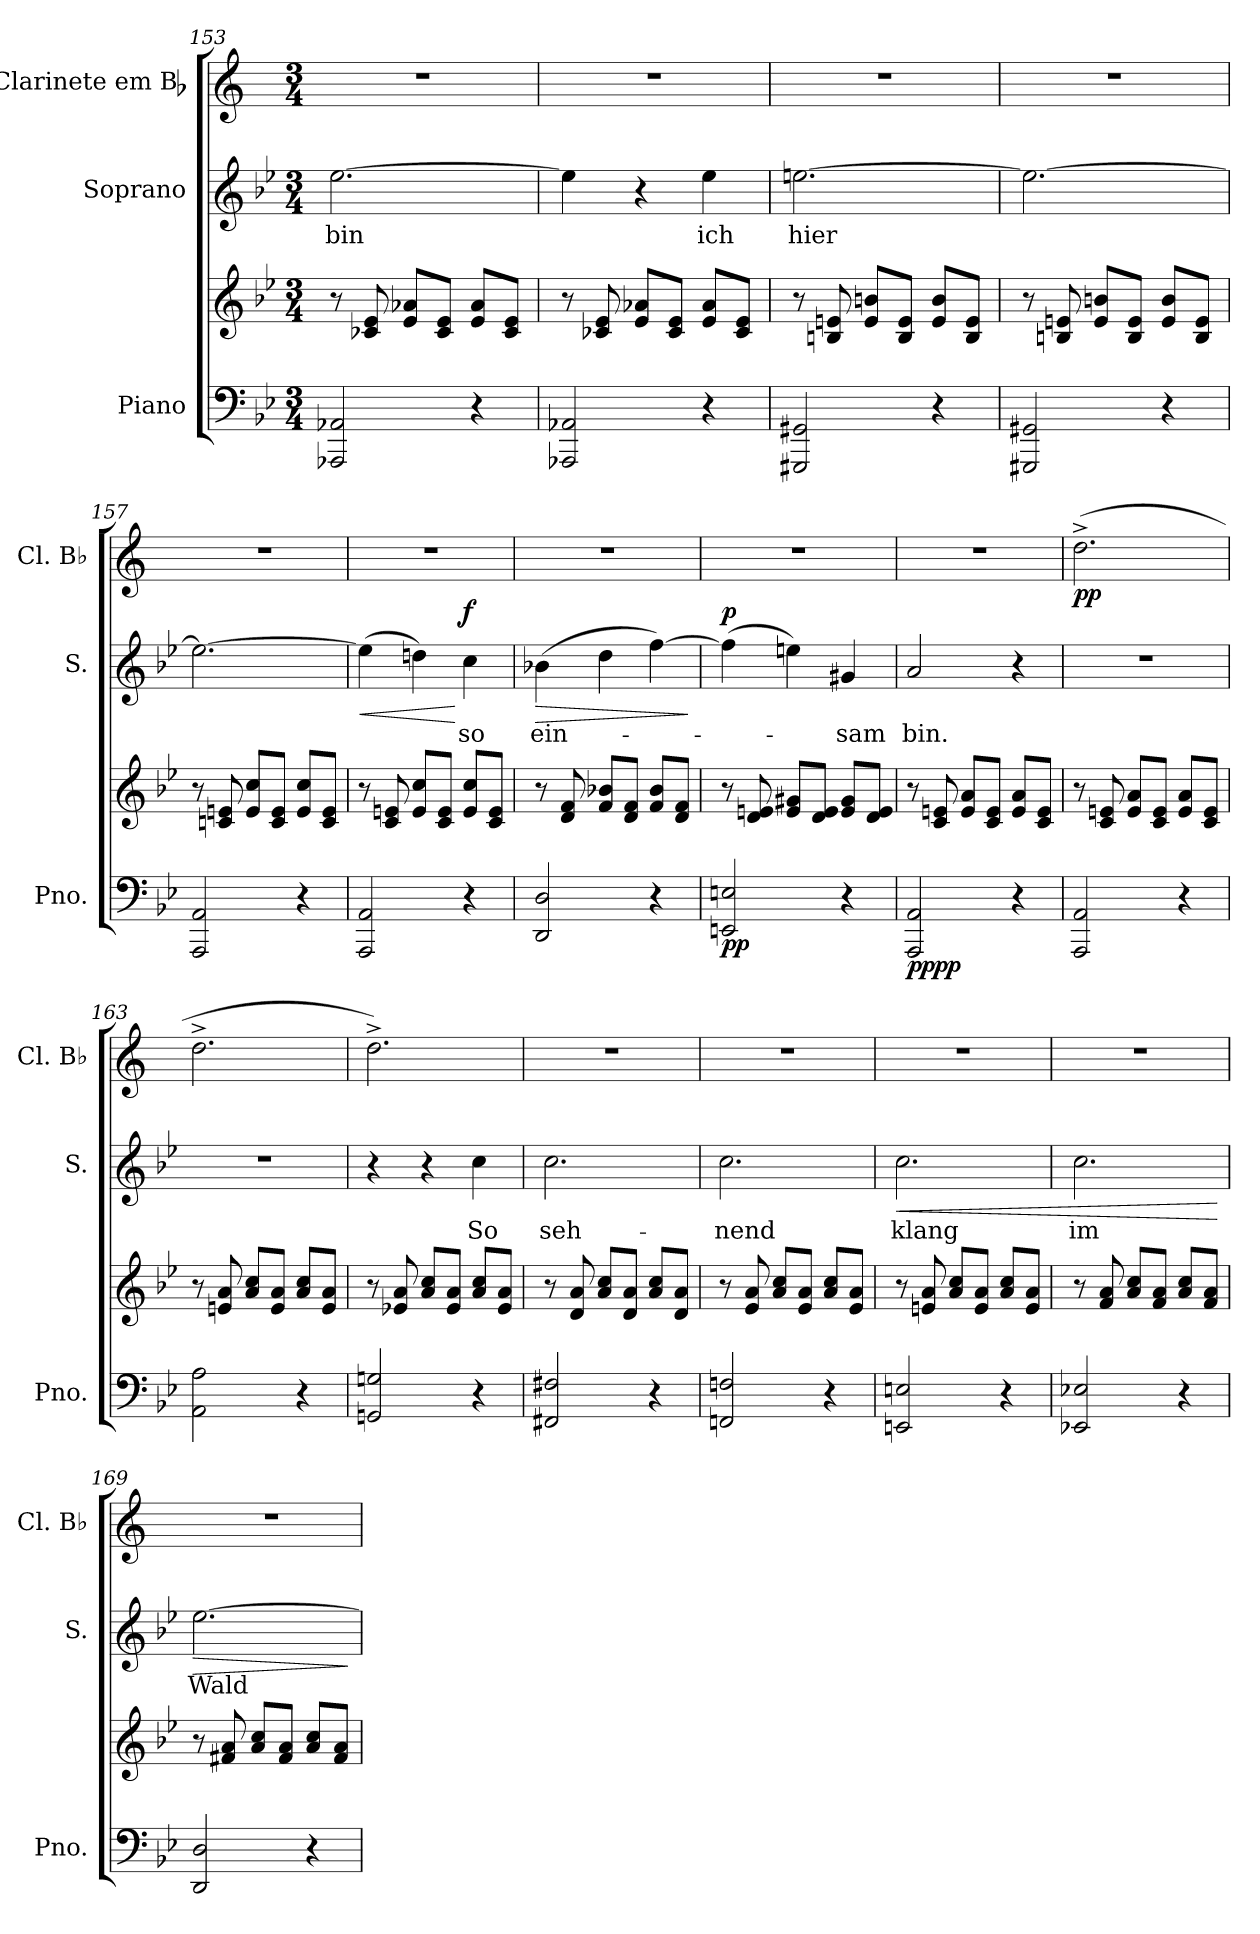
**kern	**kern	**dynam	**kern	**text	**dynam	**kern	**dynam
*part3	*part3	*part3	*part2	*part2	*part2	*part1	*part1
*staff4	*staff3	*staff3/4	*staff2	*staff2	*staff2	*staff1	*staff1
*I"Piano	*	*	*I"Soprano	*	*	*I"Clarinete em Bb	*
*I'Pno.	*	*	*I'S.	*	*	*I'Cl. Bb	*
*clefF4	*clefG2	*	*clefG2	*	*	*clefG2	*
*	*	*	*	*	*	*ITrd1c2	*
*k[b-e-]	*k[b-e-]	*	*k[b-e-]	*	*	*k[b-e-]	*
*M3/4	*M3/4	*	*M3/4	*	*	*M3/4	*
=153	=153	=153	=153	=153	=153	=153	=153
!	!	!	!	!LO:LY:b	!	!	!
2AAA-X/ 2AA-X/	8r	.	[2.ee-\	bin	.	2.r	.
.	8c-X/ 8e-/	.	.	.	.	.	.
.	8e-/ 8a-X/L	.	.	.	.	.	.
.	8c-/ 8e-/J	.	.	.	.	.	.
4r	8e-/ 8a-/L	.	.	.	.	.	.
.	8c-/ 8e-/J	.	.	.	.	.	.
=154	=154	=154	=154	=154	=154	=154	=154
2AAA-X/ 2AA-X/	8r	.	4ee-\]	.	.	2.r	.
.	8c-X/ 8e-/	.	.	.	.	.	.
.	8e-/ 8a-X/L	.	4r	.	.	.	.
.	8c-/ 8e-/J	.	.	.	.	.	.
!	!	!	!	!LO:LY:b	!	!	!
4r	8e-/ 8a-/L	.	4ee-\	ich	.	.	.
.	8c-/ 8e-/J	.	.	.	.	.	.
=155	=155	=155	=155	=155	=155	=155	=155
!	!	!	!	!LO:LY:b	!	!	!
2GGG#X/ 2GG#X/	8r	.	[2.een\	hier	.	2.r	.
.	8Bn/ 8en/	.	.	.	.	.	.
.	8e/ 8bn/L	.	.	.	.	.	.
.	8B/ 8e/J	.	.	.	.	.	.
4r	8e/ 8b/L	.	.	.	.	.	.
.	8B/ 8e/J	.	.	.	.	.	.
!!LO:LB:g=z
=156	=156	=156	=156	=156	=156	=156	=156
2GGG#X/ 2GG#X/	8r	.	2.ee\_	.	.	2.r	.
.	8Bn/ 8en/	.	.	.	.	.	.
.	8e/ 8bn/L	.	.	.	.	.	.
.	8B/ 8e/J	.	.	.	.	.	.
4r	8e/ 8b/L	.	.	.	.	.	.
.	8B/ 8e/J	.	.	.	.	.	.
=157	=157	=157	=157	=157	=157	=157	=157
2AAA/ 2AA/	8r	.	2.ee\_	.	.	2.r	.
.	8cn/ 8en/	.	.	.	.	.	.
.	8e/ 8cc/L	.	.	.	.	.	.
.	8c/ 8e/J	.	.	.	.	.	.
4r	8e/ 8cc/L	.	.	.	.	.	.
.	8c/ 8e/J	.	.	.	.	.	.
=158	=158	=158	=158	=158	=158	=158	=158
!	!	!	!	!	!LO:HP:b	!	!
2AAA/ 2AA/	8r	.	(4ee\]	.	<	2.r	.
.	8c/ 8en/	.	.	.	.	.	.
.	8e/ 8cc/L	.	4ddn\)	.	.	.	.
.	8c/ 8e/J	.	.	.	.	.	.
!	!	!	!	!LO:LY:b	!LO:DY:n=1:b	!	!
4r	8e/ 8cc/L	.	4cc\	so	[ f	.	.
.	8c/ 8e/J	.	.	.	.	.	.
=159	=159	=159	=159	=159	=159	=159	=159
!	!	!	!	!LO:LY:b	!LO:HP:b	!	!
2DD/ 2D/	8r	.	(4b-X\	ein-	>	2.r	.
.	8d/ 8f/	.	.	.	.	.	.
.	8f/ 8b-X/L	.	4dd\	.	.	.	.
.	8d/ 8f/J	.	.	.	.	.	.
4r	8f/ 8b-/L	.	[4ff\)	.	.	.	.
.	8d/ 8f/J	.	.	.	.	.	.
.	.	.	.	.	]	.	.
=160	=160	=160	=160	=160	=160	=160	=160
!	!	!LO:DY:b=2	!	!	!	!	!
!	!	!LO:DY:n=1:b	!	!	!LO:DY:b	!	!
2EEn/ 2En/	8r	p p	(4ff\]	.	p	2.r	.
.	8d/ 8en/	.	.	.	.	.	.
.	8e/ 8g#X/L	.	4een\)	.	.	.	.
.	8d/ 8e/J	.	.	.	.	.	.
!	!	!	!	!LO:LY:b	!	!	!
4r	8e/ 8g#/L	.	4g#X/	-sam	.	.	.
.	8d/ 8e/J	.	.	.	.	.	.
=161	=161	=161	=161	=161	=161	=161	=161
!	!	!LO:DY:b=2	!	!LO:LY:b	!	!	!
!	!	!LO:DY:n=1:b	!	!	!	!	!
2AAA/ 2AA/	8r	pp pp	2a/	bin.	.	2.r	.
.	8c/ 8en/	.	.	.	.	.	.
.	8e/ 8a/L	.	.	.	.	.	.
.	8c/ 8e/J	.	.	.	.	.	.
4r	8e/ 8a/L	.	4r	.	.	.	.
.	8c/ 8e/J	.	.	.	.	.	.
=162	=162	=162	=162	=162	=162	=162	=162
!	!	!	!	!	!	!	!LO:DY:b
2AAA/ 2AA/	8r	.	2.r	.	.	(2.cc^\	pp
.	8c/ 8en/	.	.	.	.	.	.
.	8e/ 8a/L	.	.	.	.	.	.
.	8c/ 8e/J	.	.	.	.	.	.
4r	8e/ 8a/L	.	.	.	.	.	.
.	8c/ 8e/J	.	.	.	.	.	.
!!LO:LB:g=z
=163	=163	=163	=163	=163	=163	=163	=163
2AA\ 2A\	8r	.	2.r	.	.	2.cc^\	.
.	8en/ 8a/	.	.	.	.	.	.
.	8a/ 8cc/L	.	.	.	.	.	.
.	8e/ 8a/J	.	.	.	.	.	.
4r	8a/ 8cc/L	.	.	.	.	.	.
.	8e/ 8a/J	.	.	.	.	.	.
=164	=164	=164	=164	=164	=164	=164	=164
2GGn/ 2Gn/	8r	.	4r	.	.	2.cc^\)	.
.	8e-X/ 8a/	.	.	.	.	.	.
.	8a/ 8cc/L	.	4r	.	.	.	.
.	8e-/ 8a/J	.	.	.	.	.	.
!	!	!	!	!LO:LY:b	!	!	!
4r	8a/ 8cc/L	.	4cc\	So	.	.	.
.	8e-/ 8a/J	.	.	.	.	.	.
=165	=165	=165	=165	=165	=165	=165	=165
!	!	!	!	!LO:LY:b	!	!	!
2FF#X/ 2F#X/	8r	.	2.cc\	seh-	.	2.r	.
.	8d/ 8a/	.	.	.	.	.	.
.	8a/ 8cc/L	.	.	.	.	.	.
.	8d/ 8a/J	.	.	.	.	.	.
4r	8a/ 8cc/L	.	.	.	.	.	.
.	8d/ 8a/J	.	.	.	.	.	.
=166	=166	=166	=166	=166	=166	=166	=166
!	!	!	!	!LO:LY:b	!	!	!
2FFn/ 2Fn/	8r	.	2.cc\	-nend	.	2.r	.
.	8e-/ 8a/	.	.	.	.	.	.
.	8a/ 8cc/L	.	.	.	.	.	.
.	8e-/ 8a/J	.	.	.	.	.	.
4r	8a/ 8cc/L	.	.	.	.	.	.
.	8e-/ 8a/J	.	.	.	.	.	.
=167	=167	=167	=167	=167	=167	=167	=167
!	!	!	!	!LO:LY:b	!LO:HP:b	!	!
2EEn/ 2En/	8r	.	2.cc\	klang	<	2.r	.
.	8en/ 8a/	.	.	.	.	.	.
.	8a/ 8cc/L	.	.	.	.	.	.
.	8e/ 8a/J	.	.	.	.	.	.
4r	8a/ 8cc/L	.	.	.	.	.	.
.	8e/ 8a/J	.	.	.	.	.	.
=168	=168	=168	=168	=168	=168	=168	=168
!	!	!	!	!LO:LY:b	!	!	!
2EE-X/ 2E-X/	8r	.	2.cc\	im	.	2.r	.
.	8f/ 8a/	.	.	.	.	.	.
.	8a/ 8cc/L	.	.	.	.	.	.
.	8f/ 8a/J	.	.	.	.	.	.
4r	8a/ 8cc/L	.	.	.	.	.	.
.	8f/ 8a/J	.	.	.	.	.	.
.	.	.	.	.	[	.	.
=169	=169	=169	=169	=169	=169	=169	=169
!	!	!	!	!LO:LY:b	!LO:HP:b	!	!
2DD/ 2D/	8r	.	[2.ee-\	Wald	>	2.r	.
.	8f#X/ 8a/	.	.	.	.	.	.
.	8a/ 8cc/L	.	.	.	.	.	.
.	8f#/ 8a/J	.	.	.	.	.	.
4r	8a/ 8cc/L	.	.	.	.	.	.
.	8f#/ 8a/J	.	.	.	.	.	.
.	.	.	.	.	]	.	.
=	=	=	=	=	=	=	=
*-	*-	*-	*-	*-	*-	*-	*-
